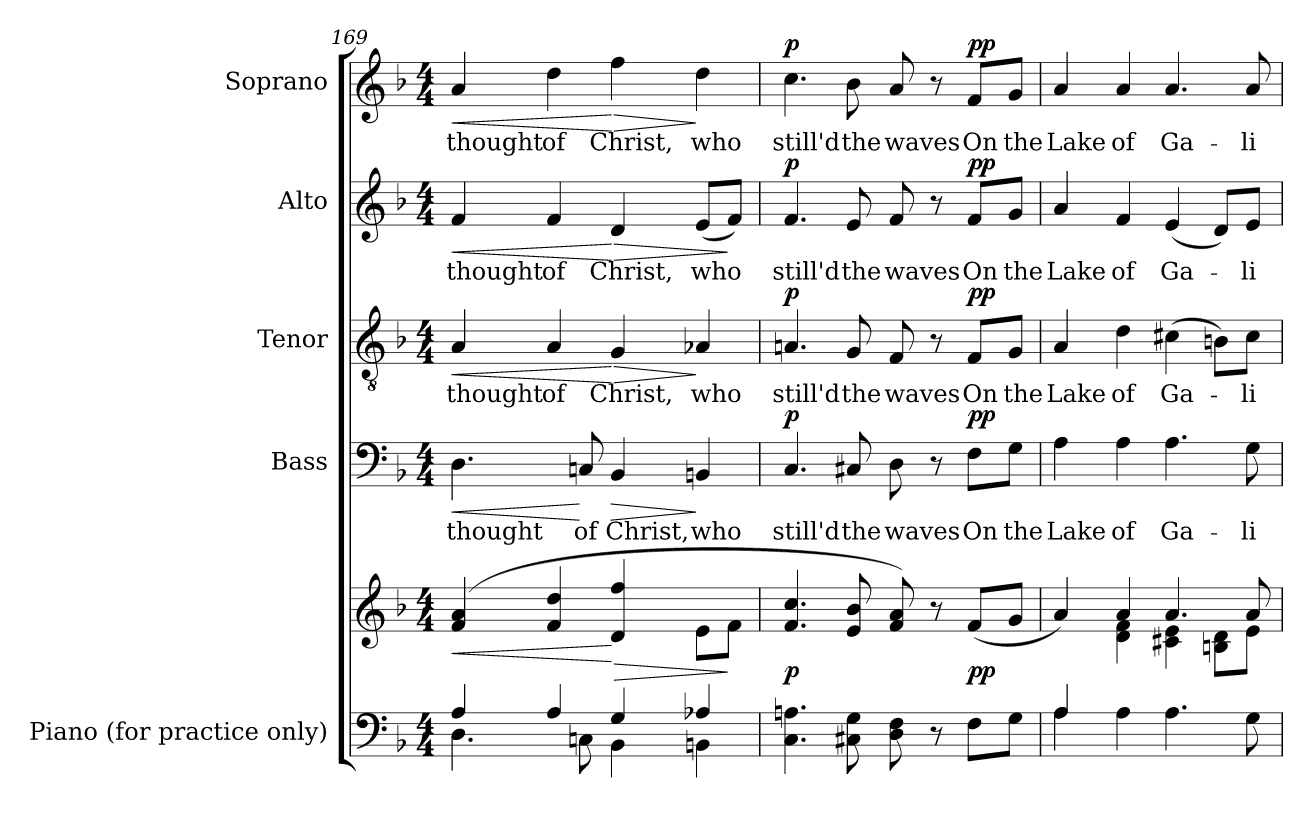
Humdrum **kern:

**kern	**kern	**dynam	**kern	**text	**dynam	**kern	**text	**dynam	**kern	**text	**dynam	**kern	**text	**dynam
*part5	*part5	*part5	*part4	*part4	*part4	*part3	*part3	*part3	*part2	*part2	*part2	*part1	*part1	*part1
*staff6	*staff5	*staff5/6	*staff4	*staff4	*staff4	*staff3	*staff3	*staff3	*staff2	*staff2	*staff2	*staff1	*staff1	*staff1
*I"Piano (for  practice only)	*	*	*I"Bass	*	*	*I"Tenor	*	*	*I"Alto	*	*	*I"Soprano	*	*
*I'Pno.	*	*	*I'B.	*	*	*I'T.	*	*	*I'A.	*	*	*I'S.	*	*
*clefF4	*clefG2	*	*clefF4	*	*	*clefGv2	*	*	*clefG2	*	*	*clefG2	*	*
*	*	*	*	*	*	*ITrd7c12	*	*	*	*	*	*	*	*
*k[b-]	*k[b-]	*	*k[b-]	*	*	*k[b-]	*	*	*k[b-]	*	*	*k[b-]	*	*
*F:	*F:	*	*F:	*	*	*F:	*	*	*F:	*	*	*F:	*	*
*M4/4	*M4/4	*	*M4/4	*	*	*M4/4	*	*	*M4/4	*	*	*M4/4	*	*
=169	=169	=169	=169	=169	=169	=169	=169	=169	=169	=169	=169	=169	=169	=169
*^	*	*	*	*	*	*	*	*	*	*	*	*	*	*
!	!	!	!LO:HP:b	!	!	!	!	!	!	!	!	!	!	!	!
!	!	!	!	!	!LO:LY:b:color=#000000	!LO:HP:b	!	!	!	!	!	!	!	!	!
!	!	!	!	!	!	!	!	!LO:LY:b:color=#000000	!LO:HP:b	!	!	!	!	!	!
!	!	!	!	!	!	!	!	!	!	!	!LO:LY:b:color=#000000	!LO:HP:b	!	!	!
!	!	!	!	!	!	!	!	!	!	!	!	!	!	!LO:LY:b:color=#000000	!LO:HP:b
4Ai/	4.Di\	(4fi/ 4ai	<	4.Di\	thought	<	4AAi/	thought	<	4fi/	thought	<	4ai/	thought	<
!	!	!	!	!	!	!	!	!LO:LY:b:color=#000000	!	!	!	!	!	!	!
!	!	!	!	!	!	!	!	!	!	!	!LO:LY:b:color=#000000	!	!	!	!
!	!	!	!	!	!	!	!	!	!	!	!	!	!	!LO:LY:b:color=#000000	!
4Ai/	.	4fi/ 4ddi	.	.	.	.	4AAi/	of	.	4fi/	of	.	4ddi\	of	.
!	!	!	!	!	!LO:LY:b:color=#000000	!	!	!	!	!	!	!	!	!	!
.	8Cni\	.	.	8Cni/	of	[	.	.	.	.	.	.	.	.	.
!	!	!	!LO:HP:n=1:b	!	!	!	!	!	!	!	!	!	!	!	!
!	!	!	!	!	!LO:LY:b:color=#000000	!LO:HP:b	!	!	!	!	!	!	!	!	!
!	!	!	!	!	!	!	!	!LO:LY:b:color=#000000	!LO:HP:n=1:b	!	!	!	!	!	!
!	!	!	!	!	!	!	!	!	!	!	!LO:LY:b:color=#000000	!LO:HP:n=1:b	!	!	!
!	!	!	!	!	!	!	!	!	!	!	!	!	!	!LO:LY:b:color=#000000	!LO:HP:n=1:b
4Gi/	4BB-i\	4di/ 4ffi	[ >	4BB-i/	Christ,	>	4GGi/	Christ,	[ >	4di/	Christ,	[ >	4ffi\	Christ,	[ >
!	!	!	!	!	!LO:LY:b:color=#000000	!	!	!	!	!	!	!	!	!	!
!	!	!	!	!	!	!	!	!LO:LY:b:color=#000000	!	!	!	!	!	!	!
!	!	!	!	!	!	!	!	!	!	!	!LO:LY:b:color=#000000	!	!	!	!
!	!	!	!	!	!	!	!	!	!	!	!	!	!	!LO:LY:b:color=#000000	!
4A-Xi/	4BBni\	8ei\L	.	4BBni/	who	]	4AA-Xi/	who	]	(8ei/L	who	.	4ddi\	who	]
.	.	8fi\J	]	.	.	.	.	.	.	8fi/J)	.	]	.	.	.
*v	*v	*	*	*	*	*	*	*	*	*	*	*	*	*	*
=170	=170	=170	=170	=170	=170	=170	=170	=170	=170	=170	=170	=170	=170	=170
!	!	!	!	!LO:LY:b:color=#000000	!	!	!	!	!	!	!	!	!	!
!	!	!	!	!	!	!	!LO:LY:b:color=#000000	!	!	!	!	!	!	!
!	!	!	!	!	!	!	!	!	!	!LO:LY:b:color=#000000	!	!	!	!
!	!	!	!	!	!	!	!	!	!	!	!	!	!LO:LY:b:color=#000000	!
4.Ci\ 4.Ani	4.fi/ 4.cci	p	4.Ci/	still'd	p	4.AAni/	still'd	p	4.fi/	still'd	p	4.cci\	still'd	p
!	!	!	!	!LO:LY:b:color=#000000	!	!	!	!	!	!	!	!	!	!
!	!	!	!	!	!	!	!LO:LY:b:color=#000000	!	!	!	!	!	!	!
!	!	!	!	!	!	!	!	!	!	!LO:LY:b:color=#000000	!	!	!	!
!	!	!	!	!	!	!	!	!	!	!	!	!	!LO:LY:b:color=#000000	!
8C#Xi\ 8Gi	8ei/ 8b-i	.	8C#Xi/	the	.	8GGi/	the	.	8ei/	the	.	8b-i\	the	.
!	!	!	!	!LO:LY:b:color=#000000	!	!	!	!	!	!	!	!	!	!
!	!	!	!	!	!	!	!LO:LY:b:color=#000000	!	!	!	!	!	!	!
!	!	!	!	!	!	!	!	!	!	!LO:LY:b:color=#000000	!	!	!	!
!	!	!	!	!	!	!	!	!	!	!	!	!	!LO:LY:b:color=#000000	!
8Di\ 8Fi	8fi/ 8ai)	.	8Di\	waves	.	8FFi/	waves	.	8fi/	waves	.	8ai/	waves	.
8r	8r	.	8r	.	.	8r	.	.	8r	.	.	8r	.	.
!	!	!	!	!LO:LY:b:color=#000000	!	!	!	!	!	!	!	!	!	!
!	!	!	!	!	!	!	!LO:LY:b:color=#000000	!	!	!	!	!	!	!
!	!	!	!	!	!	!	!	!	!	!LO:LY:b:color=#000000	!	!	!	!
!	!	!	!	!	!	!	!	!	!	!	!	!	!LO:LY:b:color=#000000	!
8Fi\L	(8fi/L	pp	8Fi\L	On	pp	8FFi/L	On	pp	8fi/L	On	pp	8fi/L	On	pp
!	!	!	!	!LO:LY:b:color=#000000	!	!	!	!	!	!	!	!	!	!
!	!	!	!	!	!	!	!LO:LY:b:color=#000000	!	!	!	!	!	!	!
!	!	!	!	!	!	!	!	!	!	!LO:LY:b:color=#000000	!	!	!	!
!	!	!	!	!	!	!	!	!	!	!	!	!	!LO:LY:b:color=#000000	!
8Gi\J	8gi/J	.	8Gi\J	the	.	8GGi/J	the	.	8gi/J	the	.	8gi/J	the	.
!!LO:PB:g=z
=171	=171	=171	=171	=171	=171	=171	=171	=171	=171	=171	=171	=171	=171	=171
*^	*^	*	*	*	*	*	*	*	*	*	*	*	*	*
!	!	!	!	!	!	!LO:LY:b:color=#000000	!	!	!	!	!	!	!	!	!	!
!	!	!	!	!	!	!	!	!	!LO:LY:b:color=#000000	!	!	!	!	!	!	!
!	!	!	!	!	!	!	!	!	!	!	!	!LO:LY:b:color=#000000	!	!	!	!
!	!	!	!	!	!	!	!	!	!	!	!	!	!	!	!LO:LY:b:color=#000000	!
4Ai/	4Ai\	4ai/)	4ryy	.	4Ai\	Lake	.	4AAi/	Lake	.	4ai/	Lake	.	4ai/	Lake	.
!	!	!	!	!	!	!LO:LY:b:color=#000000	!	!	!	!	!	!	!	!	!	!
!	!	!	!	!	!	!	!	!	!LO:LY:b:color=#000000	!	!	!	!	!	!	!
!	!	!	!	!	!	!	!	!	!	!	!	!LO:LY:b:color=#000000	!	!	!	!
!	!	!	!	!	!	!	!	!	!	!	!	!	!	!	!LO:LY:b:color=#000000	!
2.ryy	4Ai\	4ai/	4di\ 4fi	.	4Ai\	of	.	4Di\	of	.	4fi/	of	.	4ai/	of	.
!	!	!	!	!	!	!LO:LY:b:color=#000000	!	!	!	!	!	!	!	!	!	!
!	!	!	!	!	!	!	!	!	!LO:LY:b:color=#000000	!	!	!	!	!	!	!
!	!	!	!	!	!	!	!	!	!	!	!	!LO:LY:b:color=#000000	!	!	!	!
!	!	!	!	!	!	!	!	!	!	!	!	!	!	!	!LO:LY:b:color=#000000	!
.	4.Ai\	4.ai/	4c#Xi\ 4ei	.	4.Ai\	Ga-	.	(4C#Xi\	Ga-	.	(4ei/	Ga-	.	4.ai/	Ga-	.
.	.	.	8Bni\ 8diL	.	.	.	.	8BBni\L)	.	.	8di/L)	.	.	.	.	.
!	!	!	!	!	!	!LO:LY:b:color=#000000	!	!	!	!	!	!	!	!	!	!
!	!	!	!	!	!	!	!	!	!LO:LY:b:color=#000000	!	!	!	!	!	!	!
!	!	!	!	!	!	!	!	!	!	!	!	!LO:LY:b:color=#000000	!	!	!	!
!	!	!	!	!	!	!	!	!	!	!	!	!	!	!	!LO:LY:b:color=#000000	!
.	8Gi\	8ai/	8ei\J	.	8Gi\	-li-	.	8C#i\J	-li-	.	8ei/J	-li-	.	8ai/	-li-	.
*v	*v	*	*	*	*	*	*	*	*	*	*	*	*	*	*	*
*	*v	*v	*	*	*	*	*	*	*	*	*	*	*	*	*
=	=	=	=	=	=	=	=	=	=	=	=	=	=	=
*-	*-	*-	*-	*-	*-	*-	*-	*-	*-	*-	*-	*-	*-	*-
